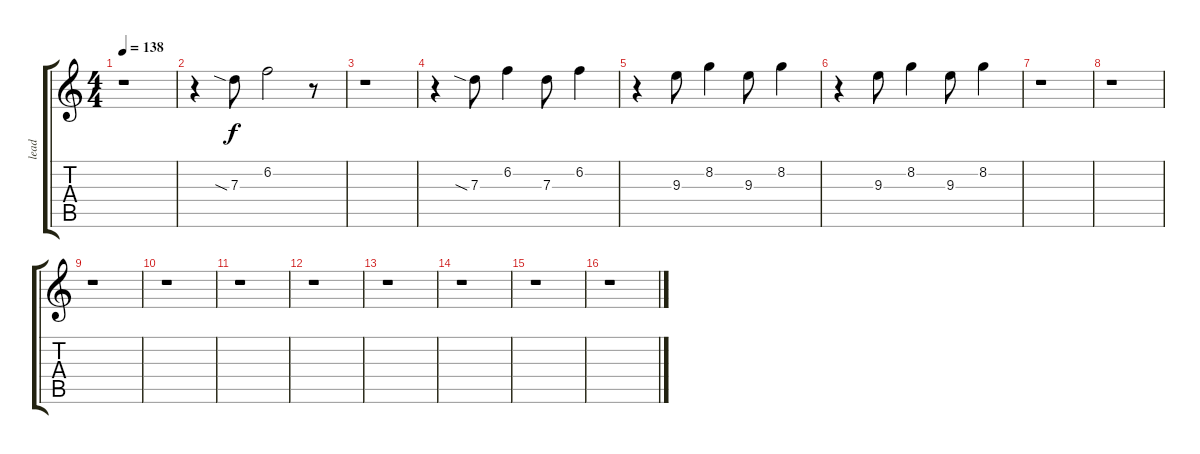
\track ("lead" "lead") {instrument overdrivenguitar}
\staff {score tabs}
\tuning (E4 B3 G3 D3 A2 E2) {hide}
\ts (4 4)
\tempo 138
\clef g2
\ks c
r.1{dy f} |
r.4 7.3{sia}.8 6.2.2 r.8 |
r.1 |
r.4 7.3{sia}.8 6.2.4 7.3.8 6.2.4 |
r.4 9.3.8 8.2.4 9.3.8 8.2.4 |
r.4 9.3.8 8.2.4 9.3.8 8.2.4 |
r.1 |
r.1 |
r.1 |
r.1 |
r.1 |
r.1 |
r.1 |
r.1 |
r.1 |
r.1
